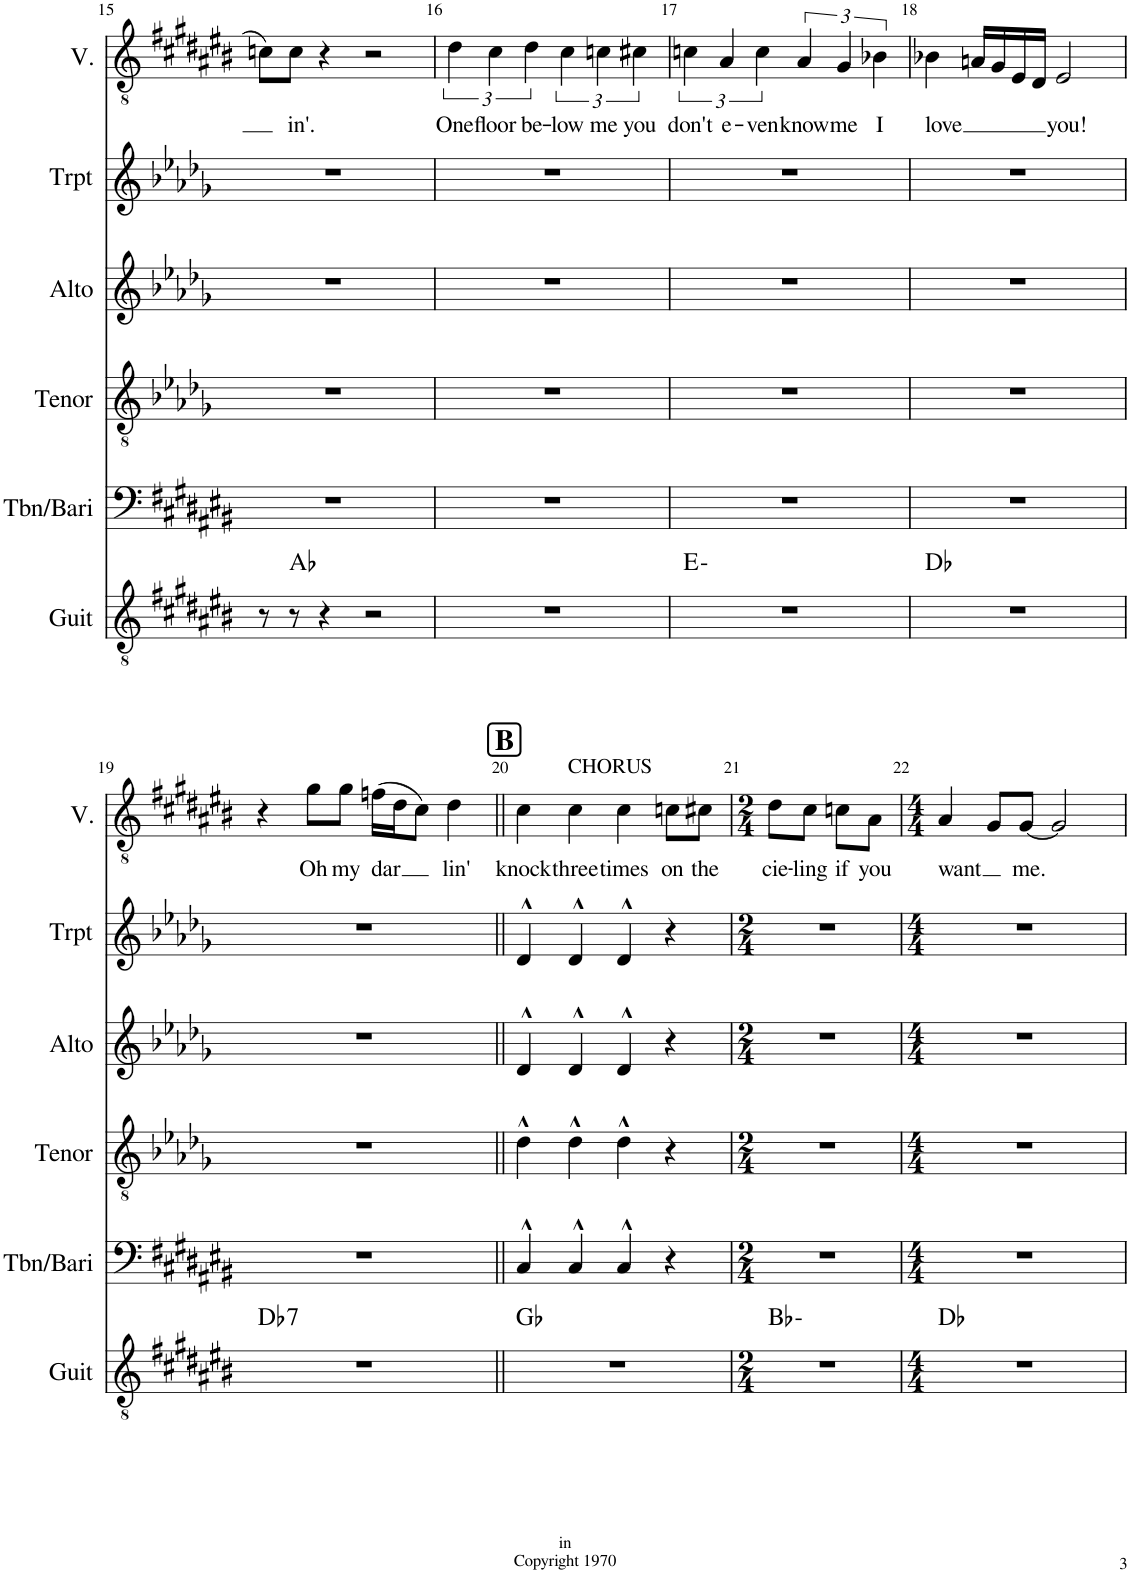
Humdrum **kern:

**kern	**harte	**kern	**kern	**kern	**kern	**kern	**text
*part6	*part6	*part5	*part4	*part3	*part2	*part1	*part1
*staff6	*	*staff5	*staff4	*staff3	*staff2	*staff1	*staff1
*I"Guit	*	*I"Tbn/Bari	*I"Tenor	*I"Alto	*I"Trpt	*I"Vocal	*
*I'Guit	*	*I'Tbn/Bari	*I'Tenor	*I'Alto	*I'Trpt	*I'V.	*
!!LO:PB:g=z
*clefGv2	*	*clefF4	*clefGv2	*clefG2	*clefG2	*clefGv2	*
*	*	*	*ITrd8c14	*ITrd5c9	*ITrd1c2	*	*
*k[f#c#g#d#a#e#b#]	*	*k[f#c#g#d#a#e#b#]	*k[b-e-a-d-g-]	*k[b-e-a-d-g-]	*k[b-e-a-d-g-]	*k[f#c#g#d#a#e#b#]	*
*M4/4	*	*M4/4	*M4/4	*M4/4	*M4/4	*M4/4	*
=15	=15	=15	=15	=15	=15	=15	=15
8r	.	1r	1r	1r	1r	8cn\L	.
!	!	!	!	!	!	!	!LO:LY:b
8r	Ab:maj	.	.	.	.	8c\J	in'.
4r	.	.	.	.	.	4r	.
2r	.	.	.	.	.	2r	.
=16	=16	=16	=16	=16	=16	=16	=16
!	!	!	!	!	!	!	!LO:LY:b
1r	.	1r	1r	1r	1r	6d#\	One
!	!	!	!	!	!	!	!LO:LY:b
.	.	.	.	.	.	6c#\	floor
!	!	!	!	!	!	!	!LO:LY:b
.	.	.	.	.	.	6d#\	be-
!	!	!	!	!	!	!	!LO:LY:b
.	.	.	.	.	.	6c#\	-low
!	!	!	!	!	!	!	!LO:LY:b
.	.	.	.	.	.	6cn\	me
!	!	!	!	!	!	!	!LO:LY:b
.	.	.	.	.	.	6c#X\	you
=17	=17	=17	=17	=17	=17	=17	=17
!	!	!	!	!	!	!	!LO:LY:b
1r	E:min	1r	1r	1r	1r	6cn\	don't
!	!	!	!	!	!	!	!LO:LY:b
.	.	.	.	.	.	6A#/	e-
!	!	!	!	!	!	!	!LO:LY:b
.	.	.	.	.	.	6c\	-ven
!	!	!	!	!	!	!	!LO:LY:b
.	.	.	.	.	.	6A#/	know
!	!	!	!	!	!	!	!LO:LY:b
.	.	.	.	.	.	6G#/	me
!	!	!	!	!	!	!	!LO:LY:b
.	.	.	.	.	.	6B-X\	I
=18	=18	=18	=18	=18	=18	=18	=18
!	!	!	!	!	!	!	!LO:LY:b
1r	Db:maj	1r	1r	1r	1r	4B-X\	love
.	.	.	.	.	.	16An/LL	.
.	.	.	.	.	.	16G#/	.
.	.	.	.	.	.	16E#/	.
.	.	.	.	.	.	16D#/JJ	.
!	!	!	!	!	!	!	!LO:LY:b
.	.	.	.	.	.	2E#/	you!
!!LO:LB:g=z
=19	=19	=19	=19	=19	=19	=19	=19
!	!LO:H:kt=7	!	!	!	!	!	!
1r	Db:7	1r	1r	1r	1r	4r	.
!	!	!	!	!	!	!	!LO:LY:b
.	.	.	.	.	.	8g#\L	Oh
!	!	!	!	!	!	!	!LO:LY:b
.	.	.	.	.	.	8g#\J	my
!	!	!	!	!	!	!	!LO:LY:b
.	.	.	.	.	.	(16fn\LL	dar
.	.	.	.	.	.	16d#\J	.
.	.	.	.	.	.	8c#\J)	.
!	!	!	!	!	!	!	!LO:LY:b
.	.	.	.	.	.	4d#\	lin'
!!LO:REH:place=s1:a:B:cj:fs=14:t=B
=20||	=20||	=20||	=20||	=20||	=20||	=20||	=20||
!	!	!	!	!	!	!	!LO:LY:b
1r	Gb:maj	4C#^^/	4d-^^\	4d-^^/	4d-^^/	4c#\	knock
!	!	!	!	!	!	!LO:TX:a:t=CHORUS	!
!	!	!	!	!	!	!	!LO:LY:b
.	.	4C#^^/	4d-^^\	4d-^^/	4d-^^/	4c#\	three
!	!	!	!	!	!	!	!LO:LY:b
.	.	4C#^^/	4d-^^\	4d-^^/	4d-^^/	4c#\	times
!	!	!	!	!	!	!	!LO:LY:b
.	.	4r	4r	4r	4r	8cn\L	on
!	!	!	!	!	!	!	!LO:LY:b
.	.	.	.	.	.	8c#X\J	the
=21	=21	=21	=21	=21	=21	=21	=21
*M2/4	*	*M2/4	*M2/4	*M2/4	*M2/4	*M2/4	*
!	!	!	!	!	!	!	!LO:LY:b
2r	Bb:min	2r	2r	2r	2r	8d#\L	cie-
!	!	!	!	!	!	!	!LO:LY:b
.	.	.	.	.	.	8c#\J	-ling
!	!	!	!	!	!	!	!LO:LY:b
.	.	.	.	.	.	8cn\L	if
!	!	!	!	!	!	!	!LO:LY:b
.	.	.	.	.	.	8A#\J	you
=22	=22	=22	=22	=22	=22	=22	=22
*M4/4	*	*M4/4	*M4/4	*M4/4	*M4/4	*M4/4	*
!	!	!	!	!	!	!	!LO:LY:b
1r	Db:maj	1r	1r	1r	1r	4A#/	want
.	.	.	.	.	.	8G#/L	.
!	!	!	!	!	!	!	!LO:LY:b
.	.	.	.	.	.	[8G#/J	me.
.	.	.	.	.	.	2G#/]	.
=	=	=	=	=	=	=	=
*-	*-	*-	*-	*-	*-	*-	*-
